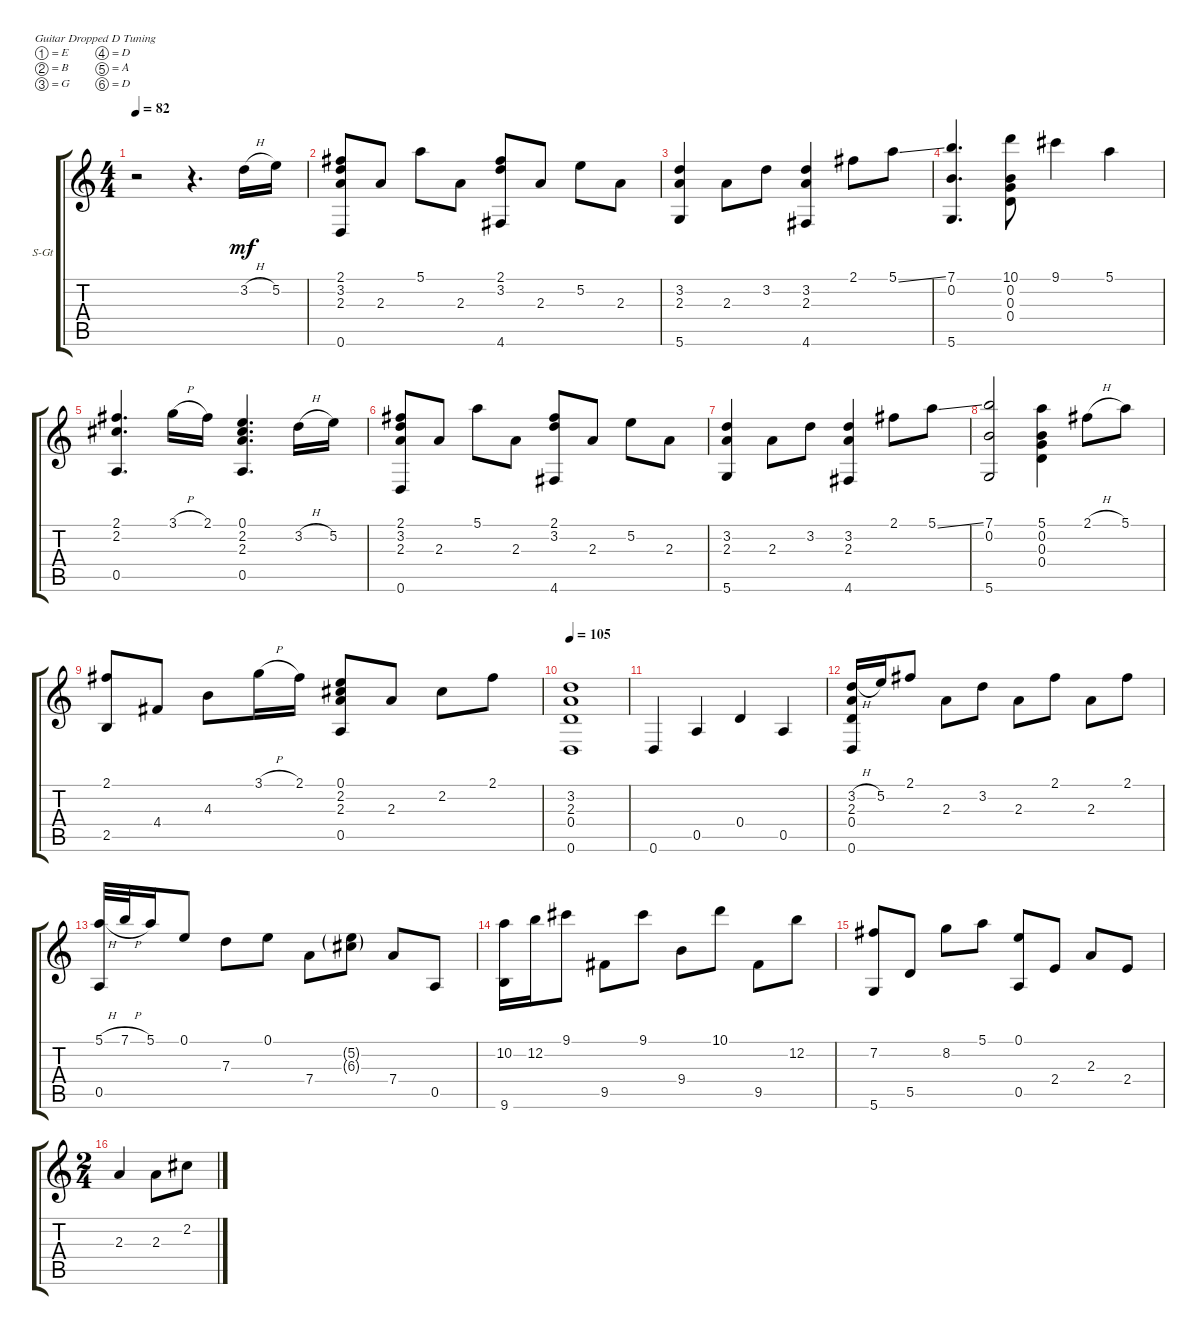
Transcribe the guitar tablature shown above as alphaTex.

\defaultSystemsLayout 4
\bracketExtendMode groupsimilarinstruments
\firstSystemTrackNameOrientation horizontal
\otherSystemsTrackNameOrientation horizontal
\track ("Steel Guitar" "S-Gt") {instrument acousticguitarsteel}
\staff {score tabs}
\tuning (E4 B3 G3 D3 A2 D2)
\ts (4 4)
\tempo 82
\clef g2
\ks c
r.2{dy mf instrument acousticguitarsteel} r.4{d} 3.2{h}.16 5.2.16 |
(2.1 3.2 2.3 0.6).8 2.3.8 5.1.8 2.3.8 (2.1 3.2 4.6).8 2.3.8 5.2.8 2.3.8 |
(5.6 2.3 3.2).4 2.3.8 3.2.8 (2.3 3.2 4.6).4 2.1.8 5.1{ss}.8 |
(7.1 5.6 0.2).4{d} (0.4 0.3 0.2 10.1).8 9.1.4 5.1.4 |
(0.5 2.2 2.1).4{d} 3.1{h}.16 2.1.16 (0.5 2.3 2.2 0.1).4{d} 3.2{h}.16 5.2.16 |
(2.1 3.2 2.3 0.6).8 2.3.8 5.1.8 2.3.8 (2.1 3.2 4.6).8 2.3.8 5.2.8 2.3.8 |
(5.6 2.3 3.2).4 2.3.8 3.2.8 (2.3 3.2 4.6).4 2.1.8 5.1{ss}.8 |
(7.1 5.6 0.2).2 (5.1 0.2 0.3 0.4).4 2.1{h}.8 5.1.8 |
(2.1 2.5).8 4.4.8 4.3.8 3.1{h}.16 2.1.16 (0.5 2.3 2.2 0.1).8 2.3.8 2.2.8 2.1.8 |
\tempo 105
(0.6 0.4 2.3 3.2).1 |
0.6.4 0.5.4 0.4.4 0.5.4 |
(0.6 0.4 2.3 3.2{h}).16 5.2.16 2.1.8 2.3.8 3.2.8 2.3.8 2.1.8 2.3.8 2.1.8 |
(5.1{h} 0.5).32 7.1{h}.32 5.1.16 0.1.8 7.3.8 0.1.8 7.4.8 (5.2{g} 6.3{g}).8 7.4.8 0.5.8 |
(9.6 10.2).16 12.2.16 9.1.8 9.5.8 9.1.8 9.4.8 10.1.8 9.5.8 12.2.8 |
(7.2 5.6).8 5.5.8 8.2.8 5.1.8 (0.1 0.5).8 2.4.8 2.3.8 2.4.8 |
\ts (2 4)
2.3.4 2.3.8 2.2.8
